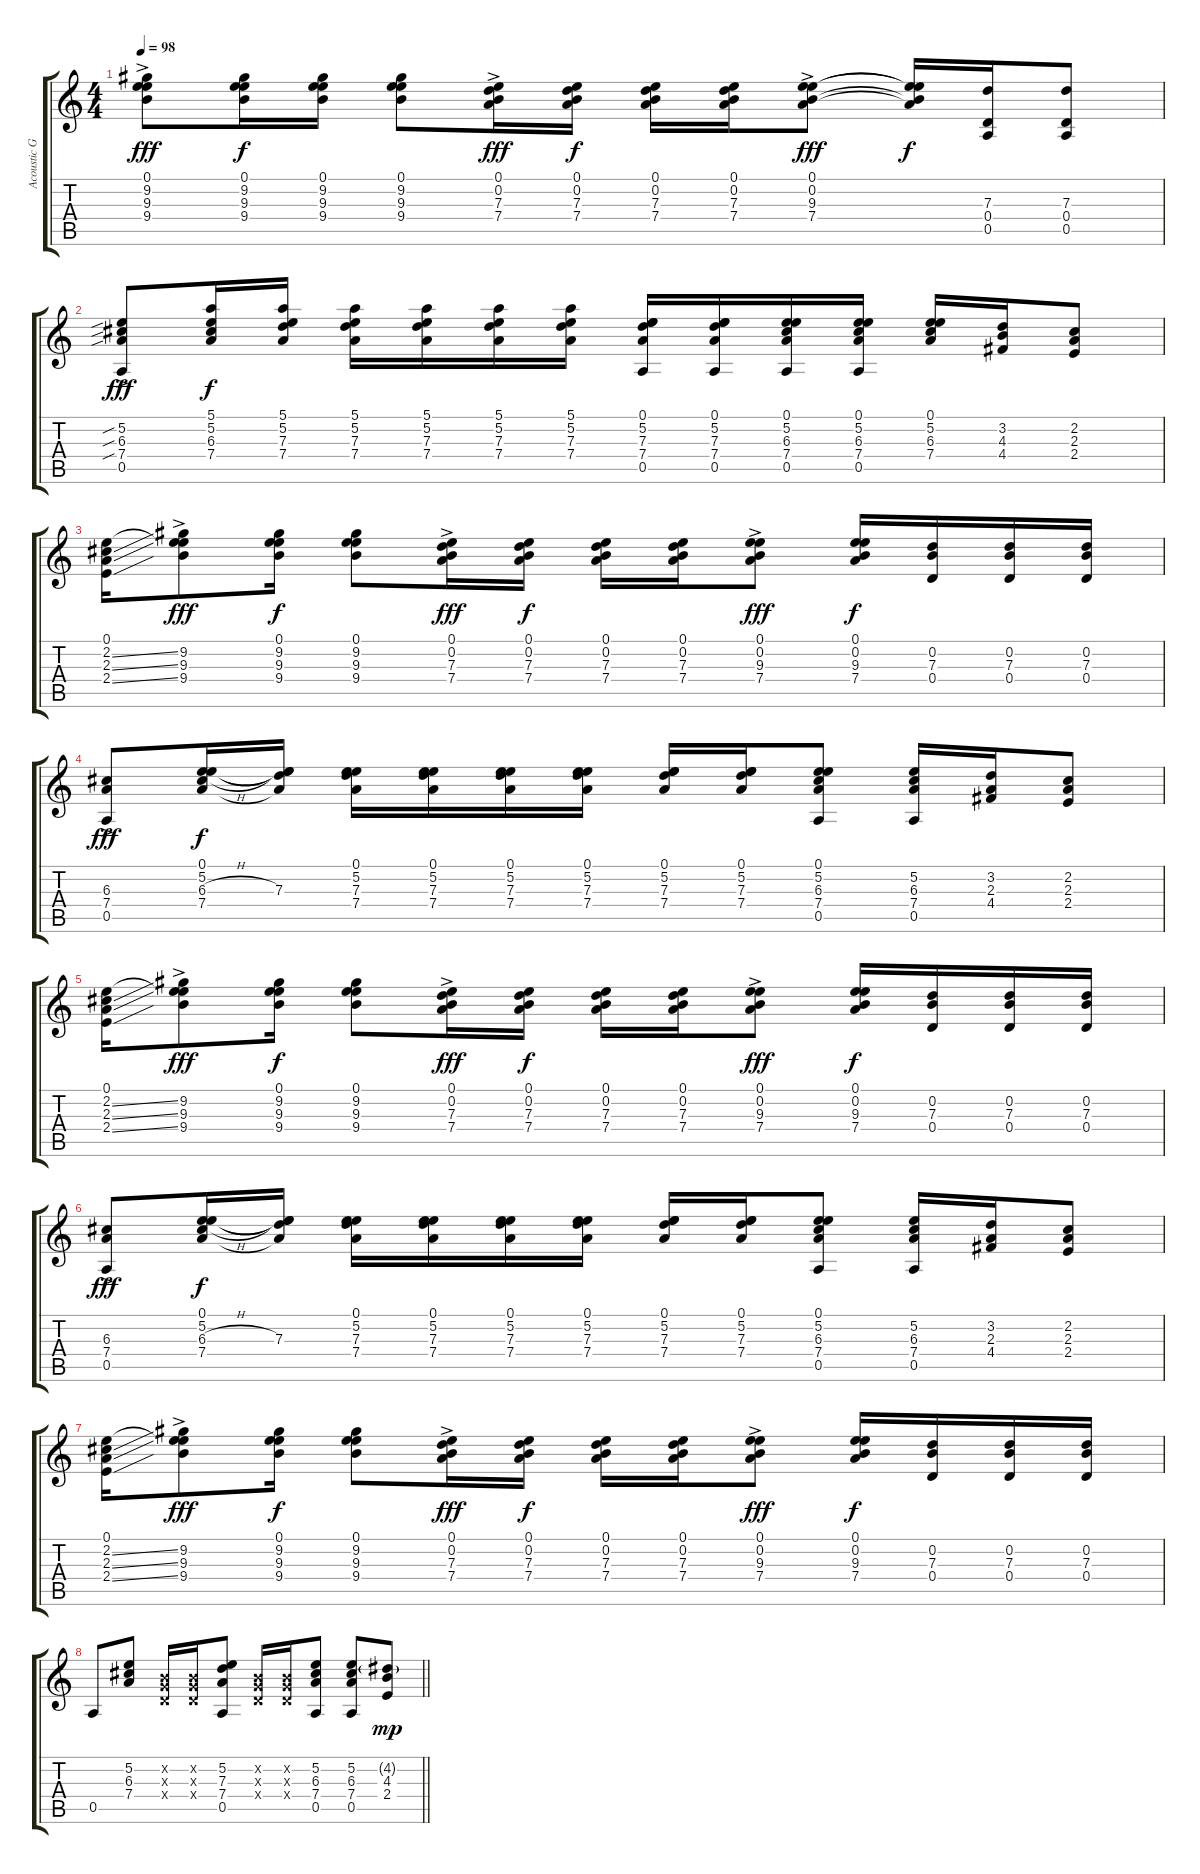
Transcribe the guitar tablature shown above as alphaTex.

\track ("Acoustic Guitar 1" "Acoustic G") {instrument acousticguitarnylon}
\staff {score tabs}
\tuning (E4 B3 G3 D3 A2 E2) {hide}
\ts (4 4)
\tempo 98
\clef g2
\ks c
(0.1{ac} 9.2{ac} 9.3{ac} 9.4{ac}).8{dy fff} (0.1 9.2 9.3 9.4).16{dy f} (0.1 9.2 9.3 9.4).16 (0.1 9.2 9.3 9.4).8 (0.1{ac} 0.2{ac} 7.3{ac} 7.4{ac}).16{dy fff} (0.1 0.2 7.3 7.4).16{dy f} (0.1 0.2 7.3 7.4).16 (0.1 0.2 7.3 7.4).16 (0.1{ac} 0.2{ac} 9.3{ac} 7.4{ac}).8{dy fff} (0.1{t} 0.2{t} 9.3{t} 7.4{t}).16{dy f} (7.3 0.4 0.5).16 (7.3 0.4 0.5).8 |
(5.2{sib ac} 6.3{sib ac} 7.4{sib ac} 0.5{ac}).8{dy fff} (5.1 5.2 6.3 7.4).16{dy f} (5.1 5.2 7.3 7.4).16 (5.1 5.2 7.3 7.4).16 (5.1 5.2 7.3 7.4).16 (5.1 5.2 7.3 7.4).16 (5.1 5.2 7.3 7.4).16 (0.1 5.2 7.3 7.4 0.5).16 (0.1 5.2 7.3 7.4 0.5).16 (0.1 5.2 6.3 7.4 0.5).16 (0.1 5.2 6.3 7.4 0.5).16 (0.1 5.2 6.3 7.4).16 (3.2 4.3 4.4).16 (2.2 2.3 2.4).8 |
(0.1 2.2{ss} 2.3{ss} 2.4{ss}).16 (0.1{t} 9.2{ac} 9.3{ac} 9.4{ac}).8{dy fff} (0.1 9.2 9.3 9.4).16{dy f} (0.1 9.2 9.3 9.4).8 (0.1{ac} 0.2{ac} 7.3{ac} 7.4{ac}).16{dy fff} (0.1 0.2 7.3 7.4).16{dy f} (0.1 0.2 7.3 7.4).16 (0.1 0.2 7.3 7.4).16 (0.1{ac} 0.2{ac} 9.3{ac} 7.4{ac}).8{dy fff} (0.1 0.2 9.3 7.4).16{dy f} (0.2 7.3 0.4).16 (0.2 7.3 0.4).16 (0.2 7.3 0.4).16 |
(6.3{ac} 7.4{ac} 0.5{ac}).8{dy fff} (0.1 5.2 6.3{h} 7.4).16{dy f} (0.1{t} 5.2{t} 7.3 7.4{t}).16 (0.1 5.2 7.3 7.4).16 (0.1 5.2 7.3 7.4).16 (0.1 5.2 7.3 7.4).16 (0.1 5.2 7.3 7.4).16 (0.1 5.2 7.3 7.4).16 (0.1 5.2 7.3 7.4).16 (0.1 5.2 6.3 7.4 0.5).8 (5.2 6.3 7.4 0.5).16 (3.2 2.3 4.4).16 (2.2 2.3 2.4).8 |
(0.1 2.2{ss} 2.3{ss} 2.4{ss}).16 (0.1{t} 9.2{ac} 9.3{ac} 9.4{ac}).8{dy fff} (0.1 9.2 9.3 9.4).16{dy f} (0.1 9.2 9.3 9.4).8 (0.1{ac} 0.2{ac} 7.3{ac} 7.4{ac}).16{dy fff} (0.1 0.2 7.3 7.4).16{dy f} (0.1 0.2 7.3 7.4).16 (0.1 0.2 7.3 7.4).16 (0.1{ac} 0.2{ac} 9.3{ac} 7.4{ac}).8{dy fff} (0.1 0.2 9.3 7.4).16{dy f} (0.2 7.3 0.4).16 (0.2 7.3 0.4).16 (0.2 7.3 0.4).16 |
(6.3{ac} 7.4{ac} 0.5{ac}).8{dy fff} (0.1 5.2 6.3{h} 7.4).16{dy f} (0.1{t} 5.2{t} 7.3 7.4{t}).16 (0.1 5.2 7.3 7.4).16 (0.1 5.2 7.3 7.4).16 (0.1 5.2 7.3 7.4).16 (0.1 5.2 7.3 7.4).16 (0.1 5.2 7.3 7.4).16 (0.1 5.2 7.3 7.4).16 (0.1 5.2 6.3 7.4 0.5).8 (5.2 6.3 7.4 0.5).16 (3.2 2.3 4.4).16 (2.2 2.3 2.4).8 |
(0.1 2.2{ss} 2.3{ss} 2.4{ss}).16 (0.1{t} 9.2{ac} 9.3{ac} 9.4{ac}).8{dy fff} (0.1 9.2 9.3 9.4).16{dy f} (0.1 9.2 9.3 9.4).8 (0.1{ac} 0.2{ac} 7.3{ac} 7.4{ac}).16{dy fff} (0.1 0.2 7.3 7.4).16{dy f} (0.1 0.2 7.3 7.4).16 (0.1 0.2 7.3 7.4).16 (0.1{ac} 0.2{ac} 9.3{ac} 7.4{ac}).8{dy fff} (0.1 0.2 9.3 7.4).16{dy f} (0.2 7.3 0.4).16 (0.2 7.3 0.4).16 (0.2 7.3 0.4).16 |
\barLineRight lightlight
0.5.8 (5.2 6.3 7.4).8 (0.2{x} 0.3{x} 0.4{x}).16 (0.2{x} 0.3{x} 0.4{x}).16 (5.2 7.3 7.4 0.5).8 (0.2{x} 0.3{x} 0.4{x}).16 (0.2{x} 0.3{x} 0.4{x}).16 (5.2 6.3 7.4 0.5).8 (5.2 6.3 7.4 0.5).8 (4.2{g} 4.3 2.4).8{dy mp}
